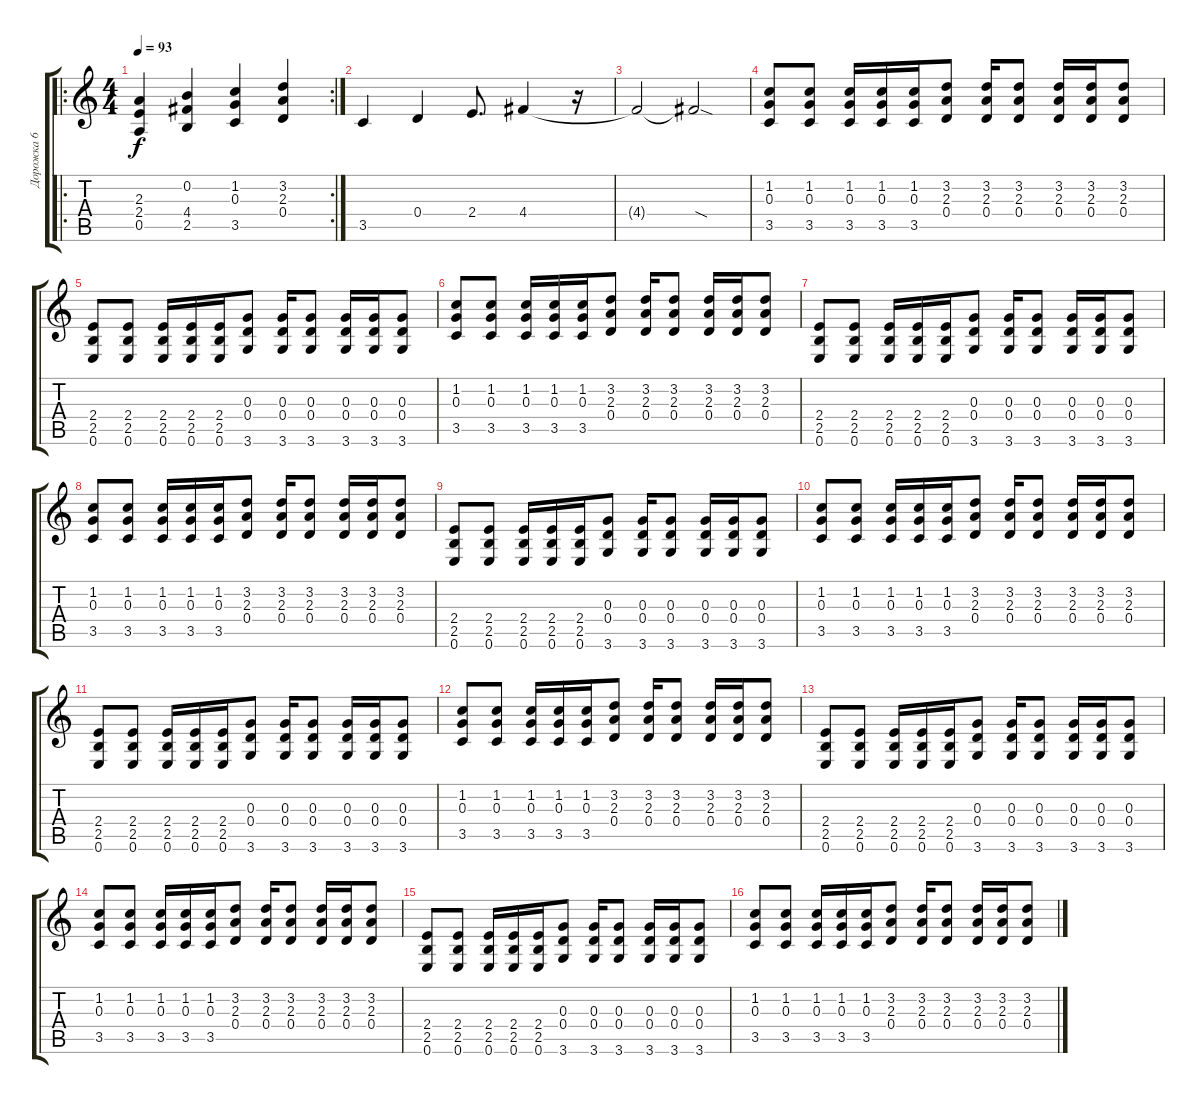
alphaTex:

\track ("Дорожка 6" "Дорожка 6") {instrument distortionguitar}
\staff {score tabs}
\tuning (E4 B3 G3 D3 A2 E2) {hide}
\ro
\rc 2
\ts (4 4)
\tempo 93
\clef g2
\ks c
(2.3 2.4 0.5).4{dy f} (0.2 4.4 2.5).4 (1.2 0.3 3.5).4 (3.2 2.3 0.4).4 |
3.5.4{volume 15} 0.4.4 2.4.8{d} 4.4.4 r.16 |
4.4{t}.2 4.4{sod t}.2 |
(1.2 0.3 3.5).8{volume 13} (1.2 0.3 3.5).8 (1.2 0.3 3.5).16 (1.2 0.3 3.5).16 (1.2 0.3 3.5).16 (3.2 2.3 0.4).8 (3.2 2.3 0.4).16 (3.2 2.3 0.4).8 (3.2 2.3 0.4).16 (3.2 2.3 0.4).16 (3.2 2.3 0.4).8 |
(2.4 2.5 0.6).8 (2.4 2.5 0.6).8 (2.4 2.5 0.6).16 (2.4 2.5 0.6).16 (2.4 2.5 0.6).16 (0.3 0.4 3.6).8 (0.3 0.4 3.6).16 (0.3 0.4 3.6).8 (0.3 0.4 3.6).16 (0.3 0.4 3.6).16 (0.3 0.4 3.6).8 |
(1.2 0.3 3.5).8 (1.2 0.3 3.5).8 (1.2 0.3 3.5).16 (1.2 0.3 3.5).16 (1.2 0.3 3.5).16 (3.2 2.3 0.4).8 (3.2 2.3 0.4).16 (3.2 2.3 0.4).8 (3.2 2.3 0.4).16 (3.2 2.3 0.4).16 (3.2 2.3 0.4).8 |
(2.4 2.5 0.6).8 (2.4 2.5 0.6).8 (2.4 2.5 0.6).16 (2.4 2.5 0.6).16 (2.4 2.5 0.6).16 (0.3 0.4 3.6).8 (0.3 0.4 3.6).16 (0.3 0.4 3.6).8 (0.3 0.4 3.6).16 (0.3 0.4 3.6).16 (0.3 0.4 3.6).8 |
(1.2 0.3 3.5).8{volume 13} (1.2 0.3 3.5).8 (1.2 0.3 3.5).16 (1.2 0.3 3.5).16 (1.2 0.3 3.5).16 (3.2 2.3 0.4).8 (3.2 2.3 0.4).16 (3.2 2.3 0.4).8 (3.2 2.3 0.4).16 (3.2 2.3 0.4).16 (3.2 2.3 0.4).8 |
(2.4 2.5 0.6).8 (2.4 2.5 0.6).8 (2.4 2.5 0.6).16 (2.4 2.5 0.6).16 (2.4 2.5 0.6).16 (0.3 0.4 3.6).8 (0.3 0.4 3.6).16 (0.3 0.4 3.6).8 (0.3 0.4 3.6).16 (0.3 0.4 3.6).16 (0.3 0.4 3.6).8 |
(1.2 0.3 3.5).8 (1.2 0.3 3.5).8 (1.2 0.3 3.5).16 (1.2 0.3 3.5).16 (1.2 0.3 3.5).16 (3.2 2.3 0.4).8 (3.2 2.3 0.4).16 (3.2 2.3 0.4).8 (3.2 2.3 0.4).16 (3.2 2.3 0.4).16 (3.2 2.3 0.4).8 |
(2.4 2.5 0.6).8 (2.4 2.5 0.6).8 (2.4 2.5 0.6).16 (2.4 2.5 0.6).16 (2.4 2.5 0.6).16 (0.3 0.4 3.6).8 (0.3 0.4 3.6).16 (0.3 0.4 3.6).8 (0.3 0.4 3.6).16 (0.3 0.4 3.6).16 (0.3 0.4 3.6).8 |
(1.2 0.3 3.5).8{volume 13} (1.2 0.3 3.5).8 (1.2 0.3 3.5).16 (1.2 0.3 3.5).16 (1.2 0.3 3.5).16 (3.2 2.3 0.4).8 (3.2 2.3 0.4).16 (3.2 2.3 0.4).8 (3.2 2.3 0.4).16 (3.2 2.3 0.4).16 (3.2 2.3 0.4).8 |
(2.4 2.5 0.6).8 (2.4 2.5 0.6).8 (2.4 2.5 0.6).16 (2.4 2.5 0.6).16 (2.4 2.5 0.6).16 (0.3 0.4 3.6).8 (0.3 0.4 3.6).16 (0.3 0.4 3.6).8 (0.3 0.4 3.6).16 (0.3 0.4 3.6).16 (0.3 0.4 3.6).8 |
(1.2 0.3 3.5).8 (1.2 0.3 3.5).8 (1.2 0.3 3.5).16 (1.2 0.3 3.5).16 (1.2 0.3 3.5).16 (3.2 2.3 0.4).8 (3.2 2.3 0.4).16 (3.2 2.3 0.4).8 (3.2 2.3 0.4).16 (3.2 2.3 0.4).16 (3.2 2.3 0.4).8 |
(2.4 2.5 0.6).8 (2.4 2.5 0.6).8 (2.4 2.5 0.6).16 (2.4 2.5 0.6).16 (2.4 2.5 0.6).16 (0.3 0.4 3.6).8 (0.3 0.4 3.6).16 (0.3 0.4 3.6).8 (0.3 0.4 3.6).16 (0.3 0.4 3.6).16 (0.3 0.4 3.6).8 |
(1.2 0.3 3.5).8{volume 13} (1.2 0.3 3.5).8 (1.2 0.3 3.5).16 (1.2 0.3 3.5).16 (1.2 0.3 3.5).16 (3.2 2.3 0.4).8 (3.2 2.3 0.4).16 (3.2 2.3 0.4).8 (3.2 2.3 0.4).16 (3.2 2.3 0.4).16 (3.2 2.3 0.4).8
